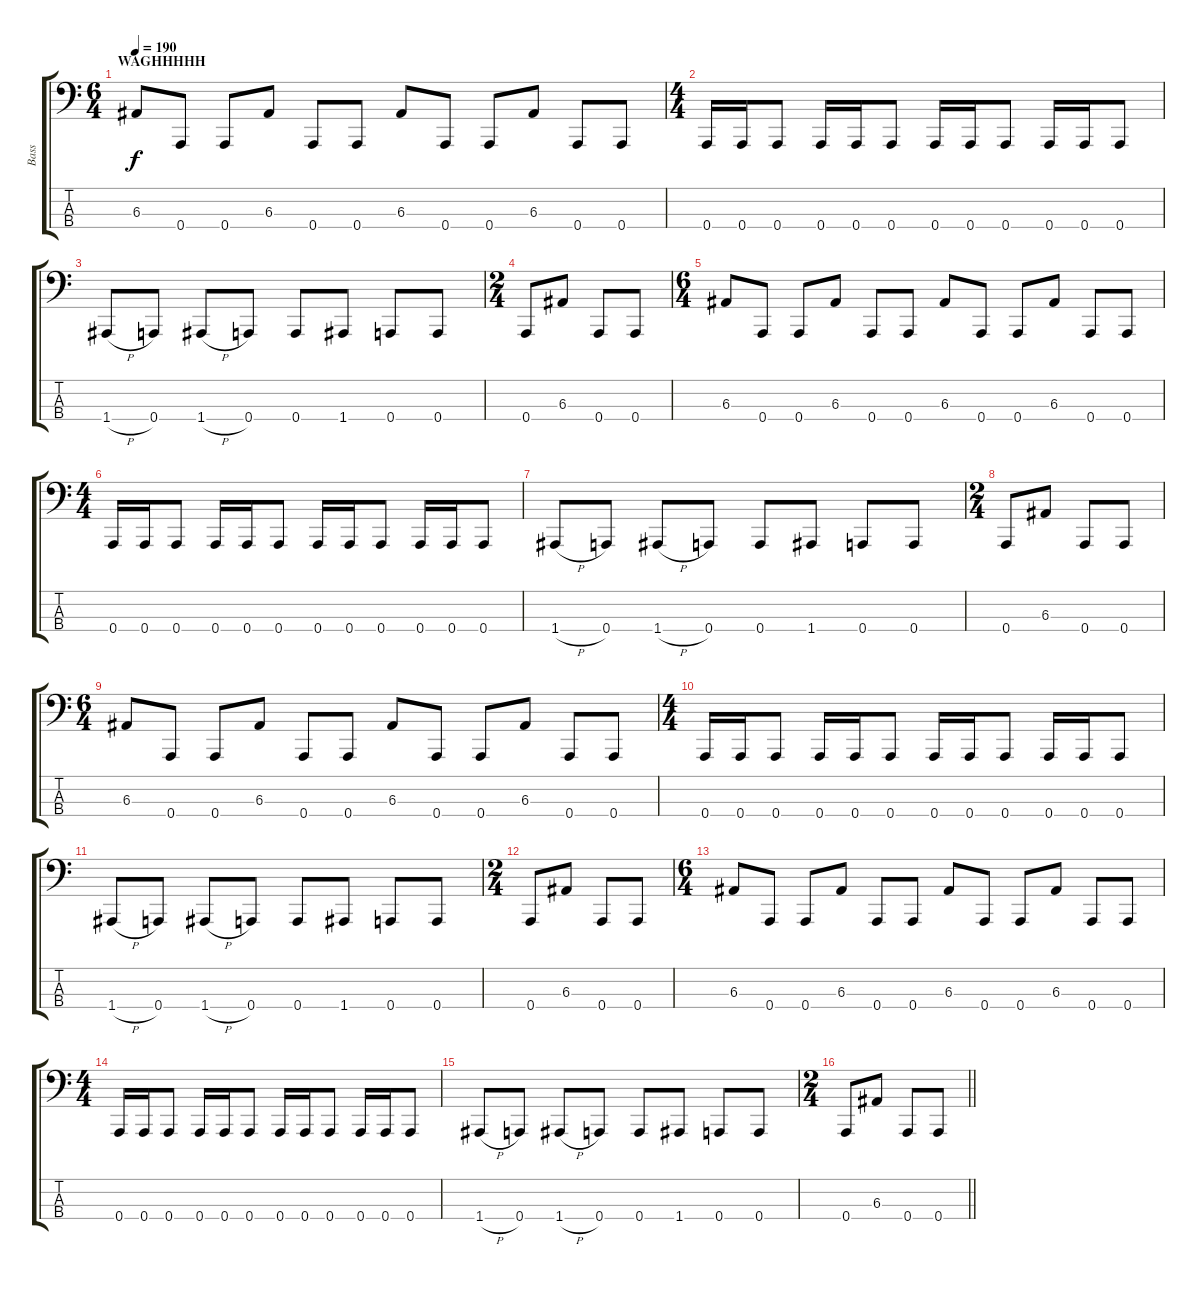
\track ("Bass" "Bass") {instrument electricbasspick}
\staff {score tabs}
\tuning (D2 A1 E1 A0) {hide}
\ts (6 4)
\section ("" "WAGHHHHH")
\tempo 190
\clef f4
\ks c
6.3.8{dy f} 0.4.8 0.4.8 6.3.8 0.4.8 0.4.8 6.3.8 0.4.8 0.4.8 6.3.8 0.4.8 0.4.8 |
\ts (4 4)
0.4.16 0.4.16 0.4.8 0.4.16 0.4.16 0.4.8 0.4.16 0.4.16 0.4.8 0.4.16 0.4.16 0.4.8 |
1.4{h}.8 0.4.8 1.4{h}.8 0.4.8 0.4.8 1.4.8 0.4.8 0.4.8 |
\ts (2 4)
0.4.8 6.3.8 0.4.8 0.4.8 |
\ts (6 4)
6.3.8 0.4.8 0.4.8 6.3.8 0.4.8 0.4.8 6.3.8 0.4.8 0.4.8 6.3.8 0.4.8 0.4.8 |
\ts (4 4)
0.4.16 0.4.16 0.4.8 0.4.16 0.4.16 0.4.8 0.4.16 0.4.16 0.4.8 0.4.16 0.4.16 0.4.8 |
1.4{h}.8 0.4.8 1.4{h}.8 0.4.8 0.4.8 1.4.8 0.4.8 0.4.8 |
\ts (2 4)
0.4.8 6.3.8 0.4.8 0.4.8 |
\ts (6 4)
6.3.8 0.4.8 0.4.8 6.3.8 0.4.8 0.4.8 6.3.8 0.4.8 0.4.8 6.3.8 0.4.8 0.4.8 |
\ts (4 4)
0.4.16 0.4.16 0.4.8 0.4.16 0.4.16 0.4.8 0.4.16 0.4.16 0.4.8 0.4.16 0.4.16 0.4.8 |
1.4{h}.8 0.4.8 1.4{h}.8 0.4.8 0.4.8 1.4.8 0.4.8 0.4.8 |
\ts (2 4)
0.4.8 6.3.8 0.4.8 0.4.8 |
\ts (6 4)
6.3.8 0.4.8 0.4.8 6.3.8 0.4.8 0.4.8 6.3.8 0.4.8 0.4.8 6.3.8 0.4.8 0.4.8 |
\ts (4 4)
0.4.16 0.4.16 0.4.8 0.4.16 0.4.16 0.4.8 0.4.16 0.4.16 0.4.8 0.4.16 0.4.16 0.4.8 |
1.4{h}.8 0.4.8 1.4{h}.8 0.4.8 0.4.8 1.4.8 0.4.8 0.4.8 |
\ts (2 4)
\barLineRight lightlight
0.4.8 6.3.8 0.4.8 0.4.8
